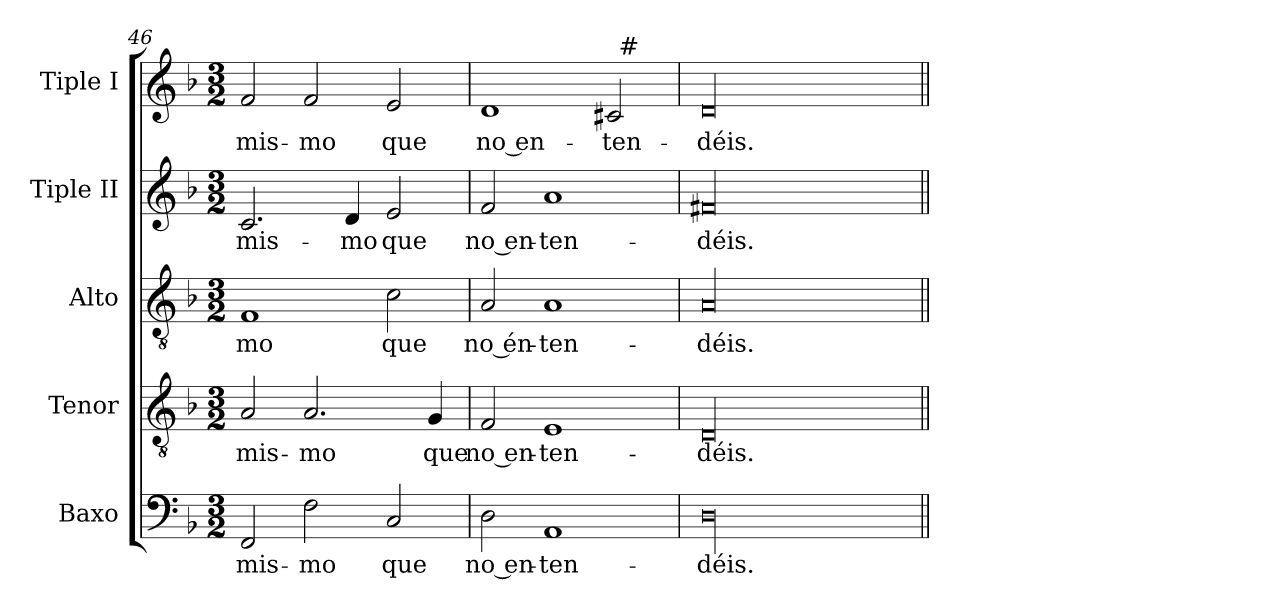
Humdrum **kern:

**kern	**text	**kern	**text	**kern	**text	**kern	**text	**kern	**text
*part5	*part5	*part4	*part4	*part3	*part3	*part2	*part2	*part1	*part1
*staff5	*staff5	*staff4	*staff4	*staff3	*staff3	*staff2	*staff2	*staff1	*staff1
*I"Baxo	*	*I"Tenor	*	*I"Alto	*	*I"Tiple II	*	*I"Tiple I	*
*I'B.	*	*I'T.	*	*I'A.	*	*I'II.	*	*I'I.	*
*clefF4	*	*clefGv2	*	*clefGv2	*	*clefG2	*	*clefG2	*
*	*	*ITrd7c12	*	*ITrd7c12	*	*	*	*	*
*k[b-]	*	*k[b-]	*	*k[b-]	*	*k[b-]	*	*k[b-]	*
*F:	*	*F:	*	*F:	*	*F:	*	*F:	*
*M3/2	*	*M3/2	*	*M3/2	*	*M3/2	*	*M3/2	*
=46	=46	=46	=46	=46	=46	=46	=46	=46	=46
!	!LO:LY:b	!	!LO:LY:b	!	!LO:LY:b	!	!LO:LY:b	!	!LO:LY:b
2FF/	mis-	2AA/	mis-	1FF	-mo	2.c/	mis-	2f/	mis-
!	!LO:LY:b	!	!LO:LY:b	!	!	!	!	!	!LO:LY:b
2F\	-mo	2.AA/	-mo	.	.	.	.	2f/	-mo
!	!	!	!	!	!	!	!LO:LY:b	!	!
.	.	.	.	.	.	4d/	-mo	.	.
!	!LO:LY:b	!	!	!	!LO:LY:b	!	!LO:LY:b	!	!LO:LY:b
2C/	que	.	.	2C\	que	2e/	que	2e/	que
!	!	!	!LO:LY:b	!	!	!	!	!	!
.	.	4GG/	que	.	.	.	.	.	.
=47	=47	=47	=47	=47	=47	=47	=47	=47	=47
!	!LO:LY:b	!	!LO:LY:b	!	!LO:LY:b	!	!LO:LY:b	!	!LO:LY:b
*	*	*	*	*	*	*	*	*^	*
2D\	no en-	2FF/	no en-	2AA/	no én-	2f/	no en-	1d	1ryy	no en-
!	!LO:LY:b	!	!LO:LY:b	!	!LO:LY:b	!	!LO:LY:b	!	!	!
1AA	-ten-	1EE	-ten-	1AA	-ten-	1a	-ten-	.	.	.
!	!	!	!	!	!	!	!	!	!	!LO:LY:b
.	.	.	.	.	.	.	.	2c#/	32ryy	-ten-
!	!	!	!	!	!	!	!	!	!LO:TX:a:t=#	!
.	.	.	.	.	.	.	.	.	4...ryy	.
=48	=48	=48	=48	=48	=48	=48	=48	=48	=48	=48
!	!LO:LY:b	!	!LO:LY:b	!	!LO:LY:b	!	!LO:LY:b	!	!	!LO:LY:b
*	*	*	*	*	*	*	*	*v	*v	*
00D	-déis.	00DD	-déis.	00AA	-déis.	00f#X	-déis.	00d	-déis.
=||	=||	=||	=||	=||	=||	=||	=||	=||	=||
*-	*-	*-	*-	*-	*-	*-	*-	*-	*-
